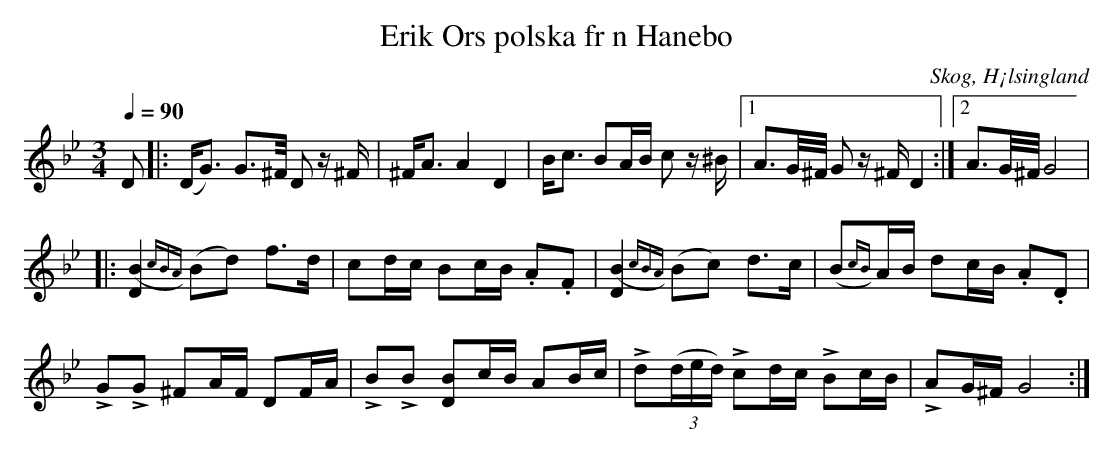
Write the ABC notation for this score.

X:1
T: Erik Ors polska fr n Hanebo
O: Skog, H¡lsingland
M: 3/4
L: 1/16
Q: 1/4=90
K: Gm
D2 |: (D2<G2) G2>^F D2 z ^F|^F2<A2 A4 D4|B2<c2 B2AB c2 z ^B|1 A2>G^F/ G2 z ^F D4:|2 A2>G^F/ G8|
|: [D4 (B4]{cBA}) (B2d2) f2>d2|c2dc B2cB .A2.F2|[D4 (B4]{cBA}) (B2c2) d2>c2|(B2{cB})AB d2cB .A2.D2|
LG2LG2 ^F2AF D2FA|LB2LB2 [D2 B2]cB A2Bc|Ld2(3(ded) Lc2dc LB2cB|LA2G^F G8:|
